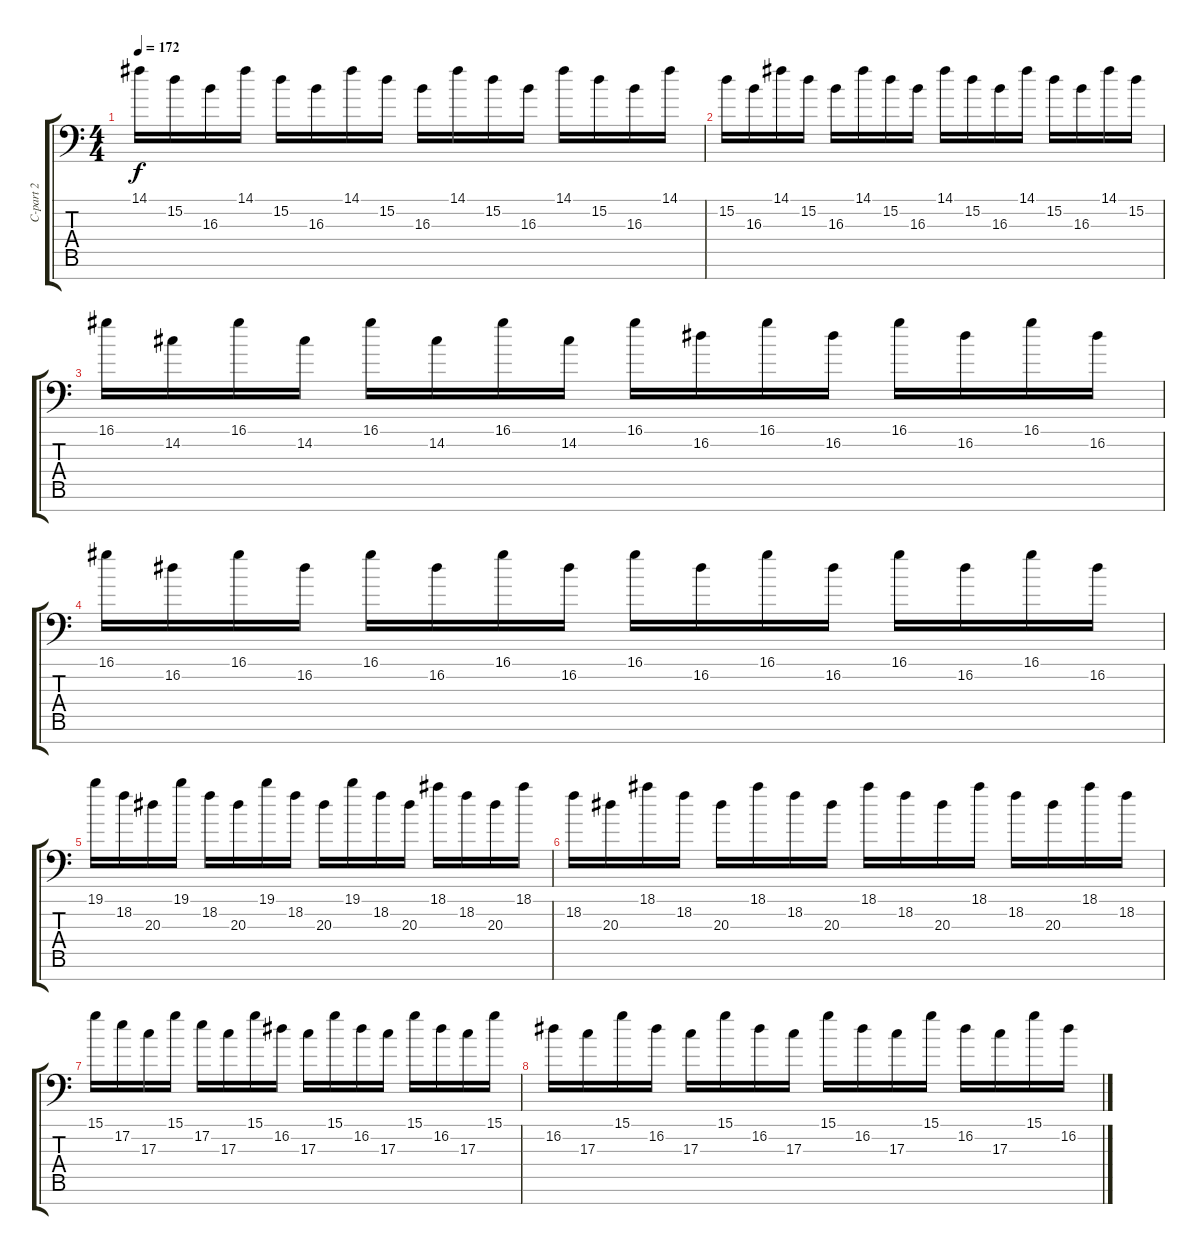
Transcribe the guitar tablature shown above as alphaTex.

\track ("C-part 2" "C-part 2") {instrument lead2sawtooth}
\staff {score tabs}
\tuning (E4 B3 G3 D3 A2 E2 C-1) {hide}
\ts (4 4)
\tempo 172
\clef f4
\ks c
14.1.16{dy f} 15.2.16 16.3.16 14.1.16 15.2.16 16.3.16 14.1.16 15.2.16 16.3.16 14.1.16 15.2.16 16.3.16 14.1.16 15.2.16 16.3.16 14.1.16 |
15.2.16 16.3.16 14.1.16 15.2.16 16.3.16 14.1.16 15.2.16 16.3.16 14.1.16 15.2.16 16.3.16 14.1.16 15.2.16 16.3.16 14.1.16 15.2.16 |
16.1.16 14.2.16 16.1.16 14.2.16 16.1.16 14.2.16 16.1.16 14.2.16 16.1.16 16.2.16 16.1.16 16.2.16 16.1.16 16.2.16 16.1.16 16.2.16 |
16.1.16 16.2.16 16.1.16 16.2.16 16.1.16 16.2.16 16.1.16 16.2.16 16.1.16 16.2.16 16.1.16 16.2.16 16.1.16 16.2.16 16.1.16 16.2.16 |
19.1.16 18.2.16 20.3.16 19.1.16 18.2.16 20.3.16 19.1.16 18.2.16 20.3.16 19.1.16 18.2.16 20.3.16 18.1.16 18.2.16 20.3.16 18.1.16 |
18.2.16 20.3.16 18.1.16 18.2.16 20.3.16 18.1.16 18.2.16 20.3.16 18.1.16 18.2.16 20.3.16 18.1.16 18.2.16 20.3.16 18.1.16 18.2.16 |
15.1.16 17.2.16 17.3.16 15.1.16 17.2.16 17.3.16 15.1.16 16.2.16 17.3.16 15.1.16 16.2.16 17.3.16 15.1.16 16.2.16 17.3.16 15.1.16 |
16.2.16 17.3.16 15.1.16 16.2.16 17.3.16 15.1.16 16.2.16 17.3.16 15.1.16 16.2.16 17.3.16 15.1.16 16.2.16 17.3.16 15.1.16 16.2.16
